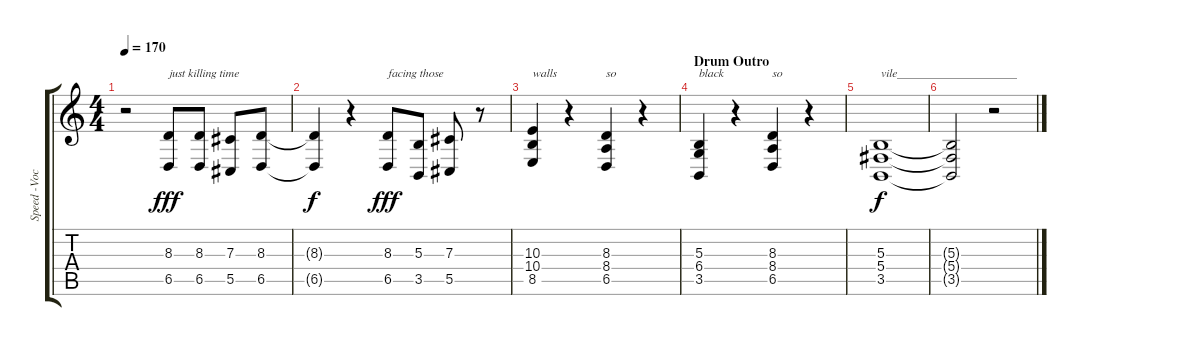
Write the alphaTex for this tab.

\track ("Speed -Vocals-" "Speed -Voc") {instrument lead2sawtooth}
\staff {score tabs}
\tuning (Eb4 Bb3 Gb3 Db3 Ab2 Eb2) {hide}
\ts (4 4)
\tempo 170
\clef g2
\ks c
r.2{dy fff} (8.3 6.5).8{txt "just killing time"} (8.3 6.5).8 (7.3 5.5).8 (8.3 6.5).8 |
(8.3{t} 6.5{t}).4{dy f} r.4 (8.3 6.5).8{txt "facing those" dy fff} (5.3 3.5).8 (7.3 5.5).8 r.8 |
(10.3 10.4 8.5).4{txt "walls"} r.4 (8.3 8.4 6.5).4{txt "so"} r.4 |
\section ("" "Drum Outro")
(5.3 6.4 3.5).4{txt "black "} r.4 (8.3 8.4 6.5).4{txt "so"} r.4 |
(5.3 5.4 3.5).1{txt "vile____________________" dy f} |
(5.3{t} 5.4{t} 3.5{t}).2 r.2
